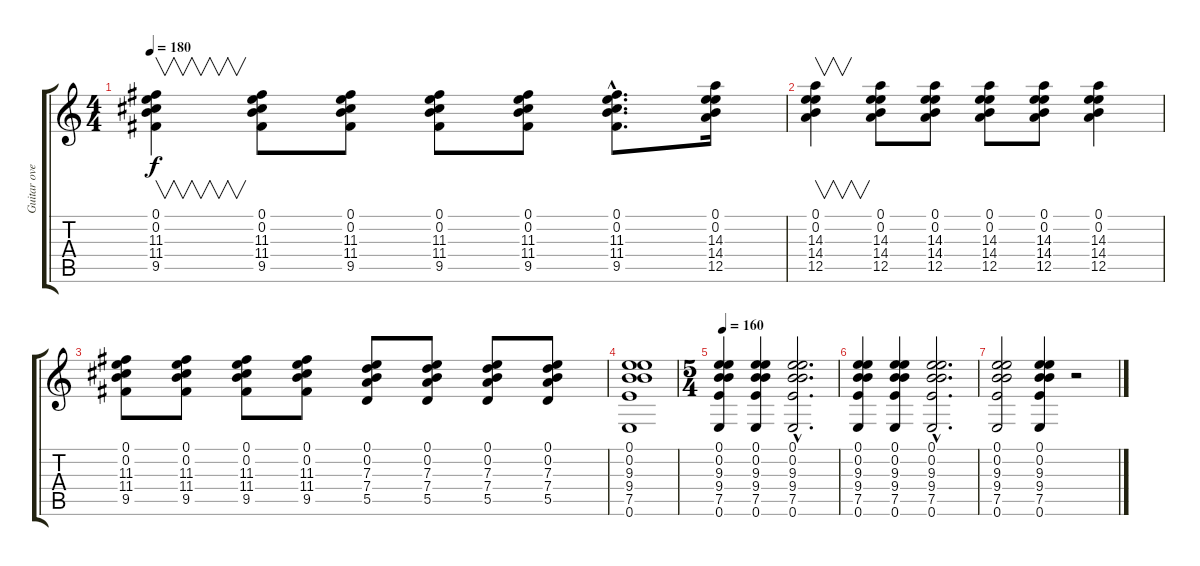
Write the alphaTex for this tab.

\track ("Guitar overdrive" "Guitar ove") {instrument electricguitarmuted}
\staff {score tabs}
\tuning (E4 B3 G3 D3 A2 E2) {hide}
\ts (4 4)
\tempo 180
\clef g2
\ks c
(0.1 0.2 11.3 11.4 9.5).4{v dy f} (0.1 0.2 11.3 11.4 9.5).8 (0.1 0.2 11.3 11.4 9.5).8 (0.1 0.2 11.3 11.4 9.5).8 (0.1 0.2 11.3 11.4 9.5).8 (0.1{hac} 0.2{hac} 11.3{hac} 11.4{hac} 9.5{hac}).8{d} (0.1 0.2 14.3 14.4 12.5).16 |
(0.1 0.2 14.3 14.4 12.5).4{v} (0.1 0.2 14.3 14.4 12.5).8 (0.1 0.2 14.3 14.4 12.5).8 (0.1 0.2 14.3 14.4 12.5).8 (0.1 0.2 14.3 14.4 12.5).8 (0.1 0.2 14.3 14.4 12.5).4 |
(0.1 0.2 11.3 11.4 9.5).8 (0.1 0.2 11.3 11.4 9.5).8 (0.1 0.2 11.3 11.4 9.5).8 (0.1 0.2 11.3 11.4 9.5).8 (0.1 0.2 7.3 7.4 5.5).8 (0.1 0.2 7.3 7.4 5.5).8 (0.1 0.2 7.3 7.4 5.5).8 (0.1 0.2 7.3 7.4 5.5).8 |
(0.1 0.2 9.3 9.4 7.5 0.6).1 |
\ts (5 4)
\tempo 160
(0.1 0.2 9.3 9.4 7.5 0.6).4 (0.1 0.2 9.3 9.4 7.5 0.6).4 (0.1{hac} 0.2{hac} 9.3{hac} 9.4{hac} 7.5{hac} 0.6{hac}).2{d} |
(0.1 0.2 9.3 9.4 7.5 0.6).4 (0.1 0.2 9.3 9.4 7.5 0.6).4 (0.1{hac} 0.2{hac} 9.3{hac} 9.4{hac} 7.5{hac} 0.6{hac}).2{d} |
(0.1 0.2 9.3 9.4 7.5 0.6).2 (0.1 0.2 9.3 9.4 7.5 0.6).4 r.2
